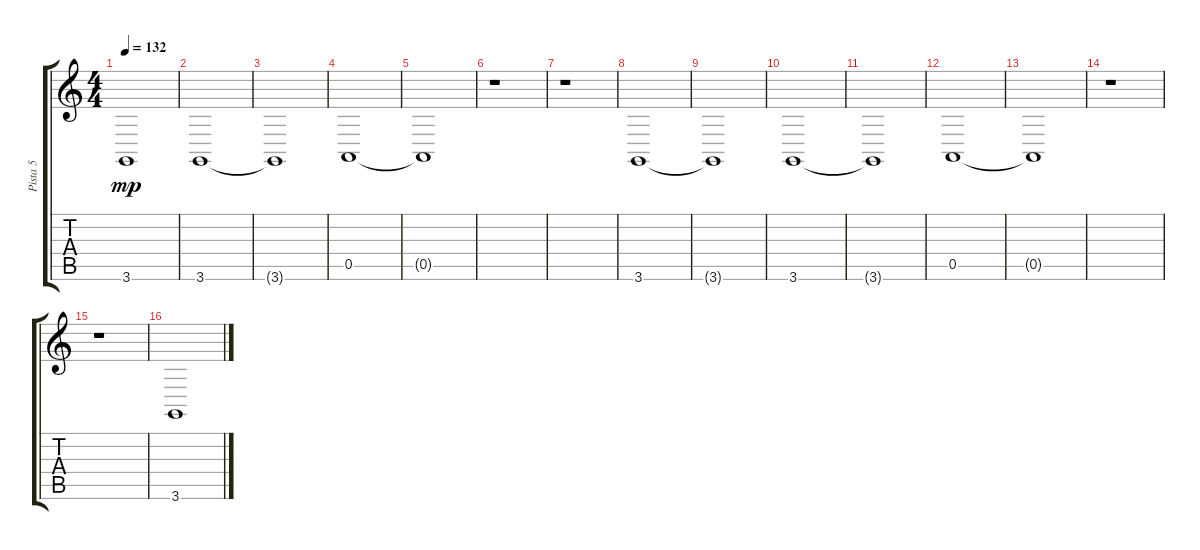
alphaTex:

\track ("Pista 5" "Pista 5") {instrument stringensemble2}
\staff {score tabs}
\tuning (E4 B3 G3 D3 A2 E2) {hide}
\ts (4 4)
\tempo 132
\clef g2
\ks c
3.6{t}.1{dy mp} |
3.6.1 |
3.6{t}.1 |
0.5.1 |
0.5{t}.1 |
r.1 |
r.1 |
3.6.1 |
3.6{t}.1 |
3.6.1 |
3.6{t}.1 |
0.5.1 |
0.5{t}.1 |
r.1 |
r.1 |
3.6.1
